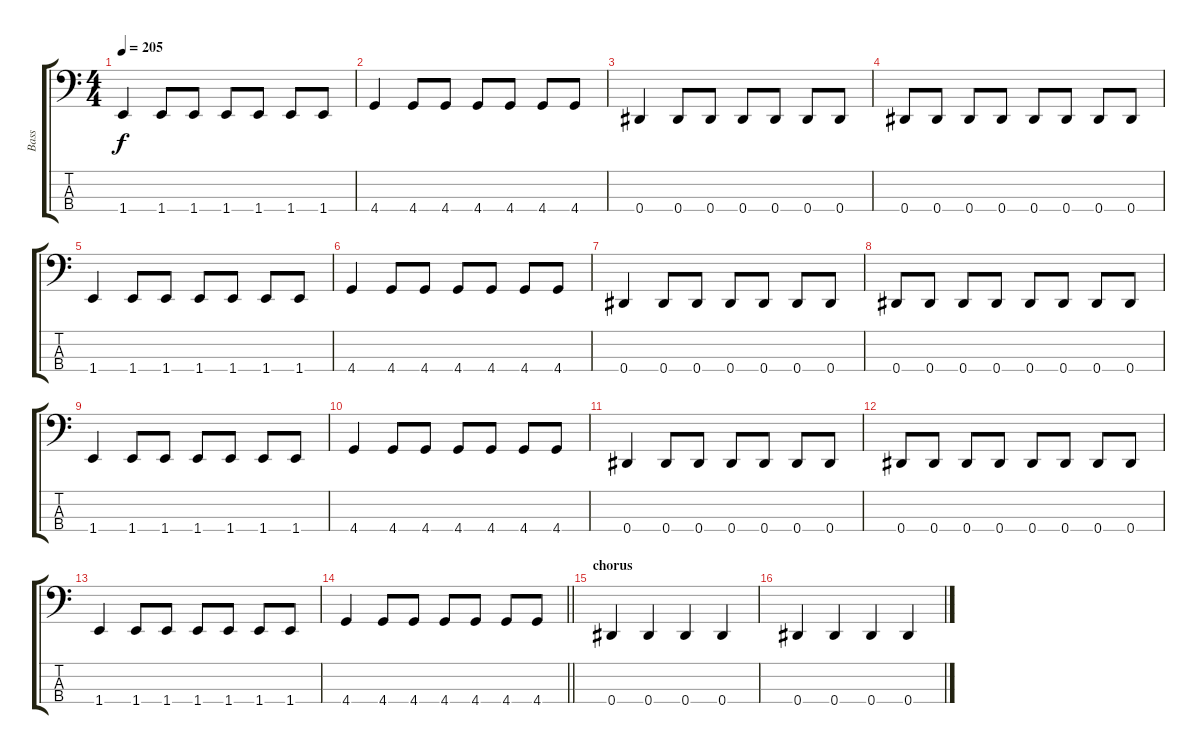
\track ("Bass" "Bass") {instrument electricbassfinger}
\staff {score tabs}
\tuning (Gb2 Db2 Ab1 Eb1) {hide}
\ts (4 4)
\tempo 205
\clef f4
\ks c
1.4.4{dy f} 1.4.8 1.4.8 1.4.8 1.4.8 1.4.8 1.4.8 |
4.4.4 4.4.8 4.4.8 4.4.8 4.4.8 4.4.8 4.4.8 |
0.4.4 0.4.8 0.4.8 0.4.8 0.4.8 0.4.8 0.4.8 |
0.4.8 0.4.8 0.4.8 0.4.8 0.4.8 0.4.8 0.4.8 0.4.8 |
1.4.4 1.4.8 1.4.8 1.4.8 1.4.8 1.4.8 1.4.8 |
4.4.4 4.4.8 4.4.8 4.4.8 4.4.8 4.4.8 4.4.8 |
0.4.4 0.4.8 0.4.8 0.4.8 0.4.8 0.4.8 0.4.8 |
0.4.8 0.4.8 0.4.8 0.4.8 0.4.8 0.4.8 0.4.8 0.4.8 |
1.4.4 1.4.8 1.4.8 1.4.8 1.4.8 1.4.8 1.4.8 |
4.4.4 4.4.8 4.4.8 4.4.8 4.4.8 4.4.8 4.4.8 |
0.4.4 0.4.8 0.4.8 0.4.8 0.4.8 0.4.8 0.4.8 |
0.4.8 0.4.8 0.4.8 0.4.8 0.4.8 0.4.8 0.4.8 0.4.8 |
1.4.4 1.4.8 1.4.8 1.4.8 1.4.8 1.4.8 1.4.8 |
\barLineRight lightlight
4.4.4 4.4.8 4.4.8 4.4.8 4.4.8 4.4.8 4.4.8 |
\section ("" "chorus")
0.4.4 0.4.4 0.4.4 0.4.4 |
0.4.4 0.4.4 0.4.4 0.4.4
